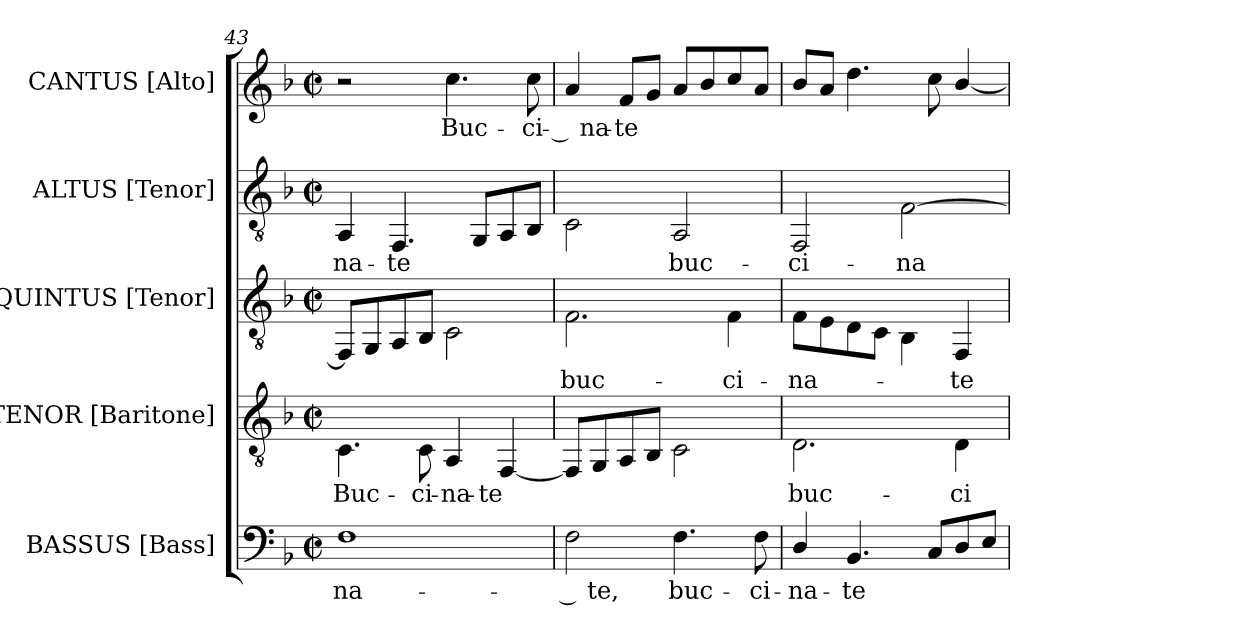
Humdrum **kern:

**kern	**text	**kern	**text	**kern	**text	**kern	**text	**kern	**text
*part5	*part5	*part4	*part4	*part3	*part3	*part2	*part2	*part1	*part1
*staff5	*staff5	*staff4	*staff4	*staff3	*staff3	*staff2	*staff2	*staff1	*staff1
*I"BASSUS [Bass]	*	*I"TENOR [Baritone]	*	*I"QUINTUS [Tenor]	*	*I"ALTUS [Tenor]	*	*I"CANTUS [Alto]	*
*I'B.	*	*I'Bar.	*	*I'T.	*	*I'T.	*	*I'A.	*
*clefF4	*	*clefGv2	*	*clefGv2	*	*clefGv2	*	*clefG2	*
*k[b-]	*	*k[b-]	*	*k[b-]	*	*k[b-]	*	*k[b-]	*
*F:	*	*F:	*	*F:	*	*F:	*	*F:	*
*M2/2	*	*M2/2	*	*M2/2	*	*M2/2	*	*M2/2	*
*met(c|)	*	*met(c|)	*	*met(c|)	*	*met(c|)	*	*met(c|)	*
=43	=43	=43	=43	=43	=43	=43	=43	=43	=43
!	!LO:LY:b:color=#000000	!	!	!	!	!	!	!	!
!	!	!	!LO:LY:b:color=#000000	!	!	!	!	!	!
!	!	!	!	!	!	!	!LO:LY:b:color=#000000	!	!
1Fi	-na-	4.Ci\	Buc-	8FFi/L]	.	4AAi/	-na-	2r	.
.	.	.	.	8GGi/	.	.	.	.	.
!	!	!	!	!	!	!	!LO:LY:b:color=#000000	!	!
.	.	.	.	8AAi/	.	4.FFi/	-te	.	.
!	!	!	!LO:LY:b:color=#000000	!	!	!	!	!	!
.	.	8Ci\	-ci-	8BB-i/J	.	.	.	.	.
!	!	!	!LO:LY:b:color=#000000	!	!	!	!	!	!
!	!	!	!	!	!	!	!	!	!LO:LY:b:color=#000000
.	.	4AAi/	-na-	2Ci\	.	.	.	4.cci\	Buc-
.	.	.	.	.	.	8GGi/L	.	.	.
!	!	!	!LO:LY:b:color=#000000	!	!	!	!	!	!
.	.	[4FFi/	-te	.	.	8AAi/	.	.	.
!	!	!	!	!	!	!	!	!	!LO:LY:b:color=#000000
.	.	.	.	.	.	8BB-i/J	.	8cci\	-ci-
!!LO:LB:g=z
=44	=44	=44	=44	=44	=44	=44	=44	=44	=44
!	!LO:LY:b:color=#000000	!	!	!	!	!	!	!	!
!	!	!	!LO:LY:b:color=#000000	!	!	!	!	!	!
!	!	!	!	!	!LO:LY:b:color=#000000	!	!	!	!
!	!	!	!	!	!	!	!LO:LY:b:color=#000000	!	!
!	!	!	!	!	!	!	!	!	!LO:LY:b:color=#000000
2Fi\	-­ te,	8FFi/L]	.	2.Fi\	buc-	2Ci\	.	4ai/	-­ na-
.	.	8GGi/	.	.	.	.	.	.	.
!	!	!	!	!	!	!	!	!	!LO:LY:b:color=#000000
.	.	8AAi/	.	.	.	.	.	8fi/L	-te
.	.	8BB-i/J	.	.	.	.	.	8gi/J	.
!	!LO:LY:b:color=#000000	!	!	!	!	!	!	!	!
!	!	!	!	!	!	!	!LO:LY:b:color=#000000	!	!
4.Fi\	buc-	2Ci\	.	.	.	2AAi/	buc-	8ai/L	.
.	.	.	.	.	.	.	.	8b-i/	.
!	!	!	!	!	!LO:LY:b:color=#000000	!	!	!	!
.	.	.	.	4Fi\	-ci-	.	.	8cci/	.
!	!LO:LY:b:color=#000000	!	!	!	!	!	!	!	!
8Fi\	-ci-	.	.	.	.	.	.	8ai/J	.
=45	=45	=45	=45	=45	=45	=45	=45	=45	=45
!	!LO:LY:b:color=#000000	!	!	!	!	!	!	!	!
!	!	!	!LO:LY:b:color=#000000	!	!	!	!	!	!
!	!	!	!	!	!LO:LY:b:color=#000000	!	!	!	!
!	!	!	!	!	!	!	!LO:LY:b:color=#000000	!	!
4Di/	-na-	2.Di\	buc-	8Fi\L	-na-	2FFi/	-ci-	8b-i/L	.
.	.	.	.	8Ei\	.	.	.	8ai/J	.
!	!LO:LY:b:color=#000000	!	!	!	!	!	!	!	!
4.BB-i/	-te	.	.	8Di\	.	.	.	4.ddi\	.
.	.	.	.	8Ci\J	.	.	.	.	.
!	!	!	!	!	!	!	!LO:LY:b:color=#000000	!	!
.	.	.	.	4BB-i\	.	[2Fi\	-na-	.	.
8Ci/L	.	.	.	.	.	.	.	8cci\	.
!	!	!	!LO:LY:b:color=#000000	!	!	!	!	!	!
!	!	!	!	!	!LO:LY:b:color=#000000	!	!	!	!
8Di/	.	4Di\	-ci-	4FFi/	-te	.	.	[4b-i/	.
8Ei/J	.	.	.	.	.	.	.	.	.
=	=	=	=	=	=	=	=	=	=
*-	*-	*-	*-	*-	*-	*-	*-	*-	*-
